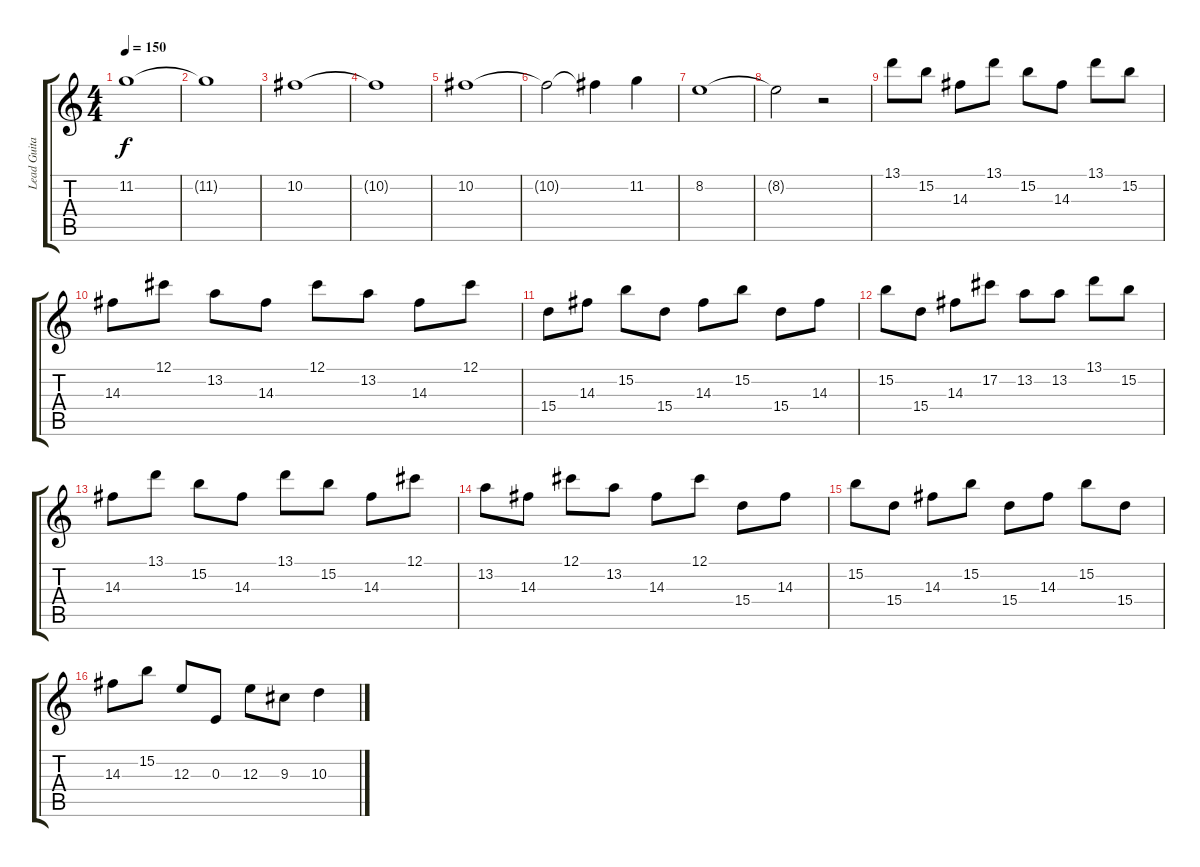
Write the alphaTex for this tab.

\track ("Lead Guitar" "Lead Guita") {instrument distortionguitar}
\staff {score tabs}
\tuning (Db4 Ab3 E3 B2 Gb2 B1) {hide}
\ts (4 4)
\tempo 150
\clef g2
\ks c
11.2.1{dy f} |
11.2{t}.1 |
10.2.1 |
10.2{t}.1 |
10.2.1 |
10.2{t}.2 10.2{t}.4 11.2.4 |
8.2.1 |
8.2{t}.2 r.2 |
13.1.8 15.2.8 14.3.8 13.1.8 15.2.8 14.3.8 13.1.8 15.2.8 |
14.3.8 12.1.8 13.2.8 14.3.8 12.1.8 13.2.8 14.3.8 12.1.8 |
15.4.8 14.3.8 15.2.8 15.4.8 14.3.8 15.2.8 15.4.8 14.3.8 |
15.2.8 15.4.8 14.3.8 17.2.8 13.2.8 13.2.8 13.1.8 15.2.8 |
14.3.8 13.1.8 15.2.8 14.3.8 13.1.8 15.2.8 14.3.8 12.1.8 |
13.2.8 14.3.8 12.1.8 13.2.8 14.3.8 12.1.8 15.4.8 14.3.8 |
15.2.8 15.4.8 14.3.8 15.2.8 15.4.8 14.3.8 15.2.8 15.4.8 |
14.3.8 15.2.8 12.3.8 0.3.8 12.3.8 9.3.8 10.3.4
